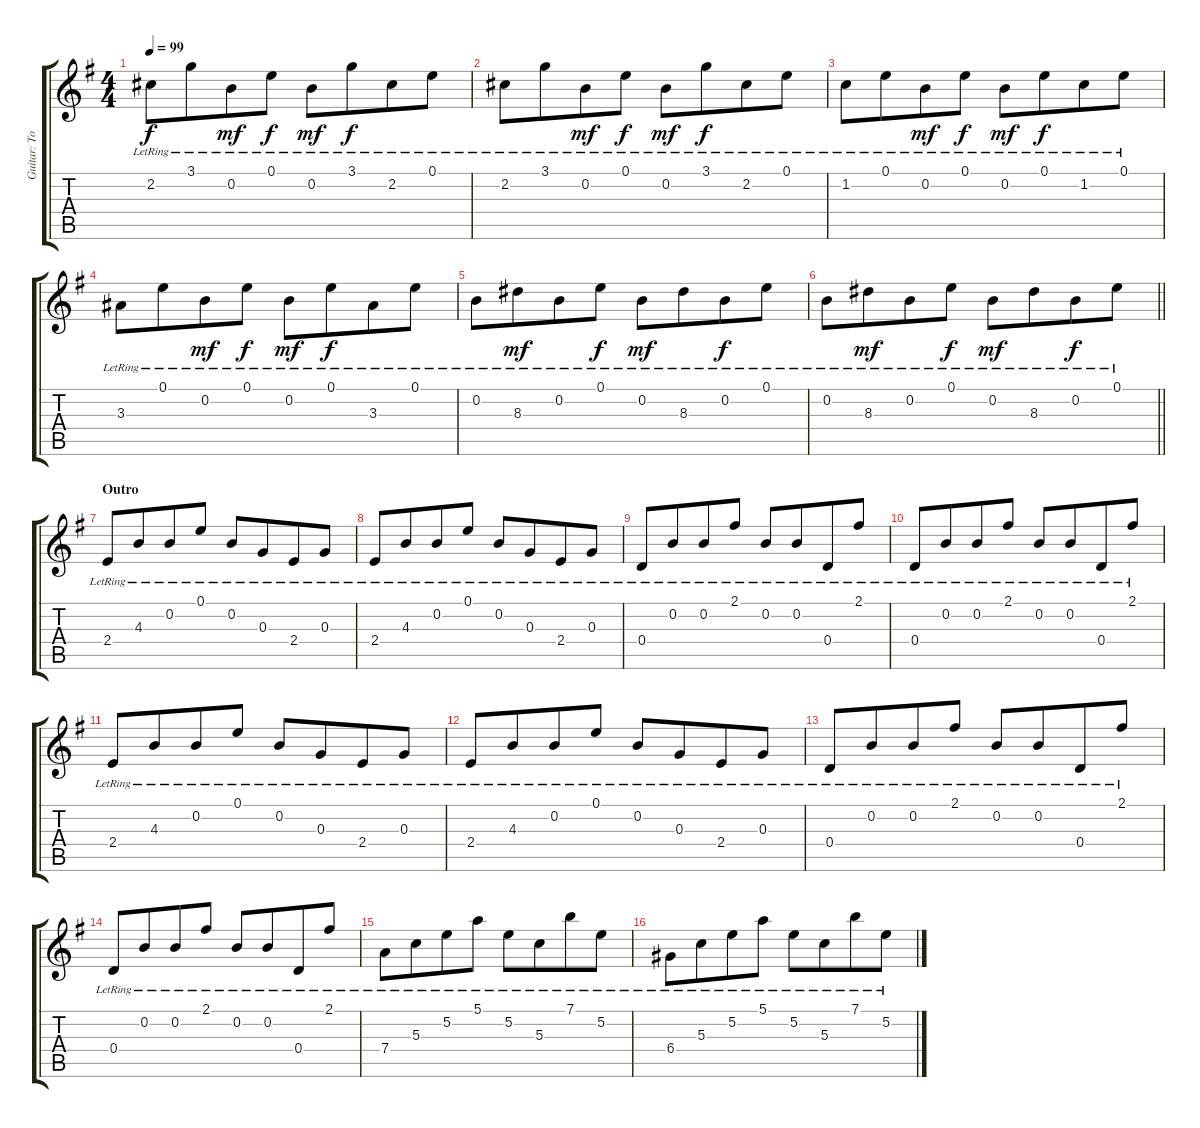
\track ("Guitar: Tony" "Guitar: To") {instrument electricguitarclean}
\staff {score tabs}
\tuning (E4 B3 G3 D3 A2 E2) {hide}
\ts (4 4)
\tempo 99
\clef g2
\ks g
2.2{lr}.8{dy f} 3.1{lr}.8{beam merge} 0.2{lr}.8{dy mf} 0.1{lr}.8{dy f} 0.2{lr}.8{dy mf} 3.1{lr}.8{dy f beam merge} 2.2{lr}.8 0.1{lr}.8 |
2.2{lr}.8 3.1{lr}.8{beam merge} 0.2{lr}.8{dy mf} 0.1{lr}.8{dy f} 0.2{lr}.8{dy mf} 3.1{lr}.8{dy f beam merge} 2.2{lr}.8 0.1{lr}.8 |
1.2{lr}.8 0.1{lr}.8{beam merge} 0.2{lr}.8{dy mf} 0.1{lr}.8{dy f} 0.2{lr}.8{dy mf} 0.1{lr}.8{dy f beam merge} 1.2{lr}.8 0.1{lr}.8 |
3.3{lr}.8 0.1{lr}.8{beam merge} 0.2{lr}.8{dy mf} 0.1{lr}.8{dy f} 0.2{lr}.8{dy mf} 0.1{lr}.8{dy f beam merge} 3.3{lr}.8 0.1{lr}.8 |
0.2{lr}.8 8.3{lr}.8{dy mf beam merge} 0.2{lr}.8 0.1{lr}.8{dy f} 0.2{lr}.8{dy mf} 8.3{lr}.8{beam merge} 0.2{lr}.8{dy f} 0.1{lr}.8 |
\barLineRight lightlight
0.2{lr}.8 8.3{lr}.8{dy mf beam merge} 0.2{lr}.8 0.1{lr}.8{dy f} 0.2{lr}.8{dy mf} 8.3{lr}.8{beam merge} 0.2{lr}.8{dy f} 0.1{lr}.8 |
\section ("" "Outro")
2.4{lr}.8 4.3{lr}.8{beam merge} 0.2{lr}.8 0.1{lr}.8{beam split} 0.2{lr}.8 0.3{lr}.8{beam merge} 2.4{lr}.8 0.3{lr}.8 |
2.4{lr}.8 4.3{lr}.8{beam merge} 0.2{lr}.8 0.1{lr}.8{beam split} 0.2{lr}.8 0.3{lr}.8{beam merge} 2.4{lr}.8 0.3{lr}.8 |
0.4{lr}.8 0.2{lr}.8{beam merge} 0.2{lr}.8 2.1{lr}.8{beam split} 0.2{lr}.8 0.2{lr}.8{beam merge} 0.4{lr}.8 2.1{lr}.8 |
0.4{lr}.8 0.2{lr}.8{beam merge} 0.2{lr}.8 2.1{lr}.8{beam split} 0.2{lr}.8 0.2{lr}.8{beam merge} 0.4{lr}.8 2.1{lr}.8 |
2.4{lr}.8 4.3{lr}.8{beam merge} 0.2{lr}.8 0.1{lr}.8{beam split} 0.2{lr}.8 0.3{lr}.8{beam merge} 2.4{lr}.8 0.3{lr}.8 |
2.4{lr}.8 4.3{lr}.8{beam merge} 0.2{lr}.8 0.1{lr}.8{beam split} 0.2{lr}.8 0.3{lr}.8{beam merge} 2.4{lr}.8 0.3{lr}.8 |
0.4{lr}.8 0.2{lr}.8{beam merge} 0.2{lr}.8 2.1{lr}.8{beam split} 0.2{lr}.8 0.2{lr}.8{beam merge} 0.4{lr}.8 2.1{lr}.8 |
0.4{lr}.8 0.2{lr}.8{beam merge} 0.2{lr}.8 2.1{lr}.8{beam split} 0.2{lr}.8 0.2{lr}.8{beam merge} 0.4{lr}.8 2.1{lr}.8 |
7.4{lr}.8 5.3{lr}.8{beam merge} 5.2{lr}.8 5.1{lr}.8{beam split} 5.2{lr}.8 5.3{lr}.8{beam merge} 7.1{lr}.8 5.2{lr}.8 |
6.4{lr}.8 5.3{lr}.8{beam merge} 5.2{lr}.8 5.1{lr}.8{beam split} 5.2{lr}.8 5.3{lr}.8{beam merge} 7.1{lr}.8 5.2{lr}.8
